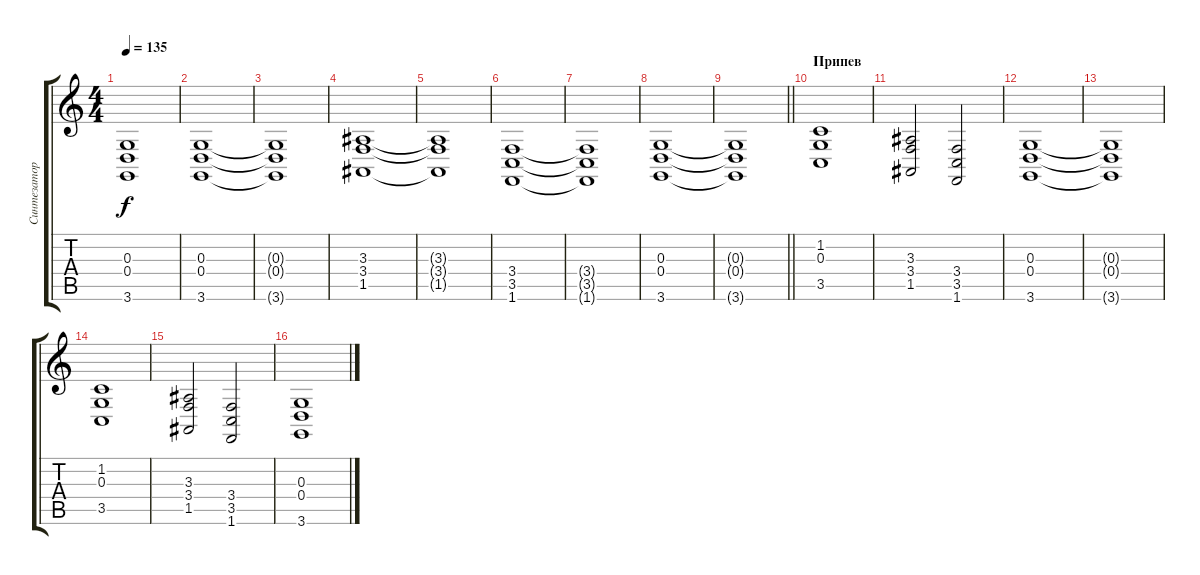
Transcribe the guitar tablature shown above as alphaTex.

\track ("Синтезатор" "Синтезатор") {instrument synthstrings1}
\staff {score tabs}
\tuning (E4 B3 G3 D3 A2 E2) {hide}
\ts (4 4)
\tempo 135
\clef g2
\ks c
(0.3{t} 0.4{t} 3.6{t}).1{dy f} |
(0.3 0.4 3.6).1 |
(0.3{t} 0.4{t} 3.6{t}).1 |
(3.3 3.4 1.5).1 |
(3.3{t} 3.4{t} 1.5{t}).1 |
(3.4 3.5 1.6).1 |
(3.4{t} 3.5{t} 1.6{t}).1 |
(0.3 0.4 3.6).1 |
\barLineRight lightlight
(0.3{t} 0.4{t} 3.6{t}).1 |
\section ("" "Припев")
(1.2 0.3 3.5).1 |
(3.3 3.4 1.5).2 (3.4 3.5 1.6).2 |
(0.3 0.4 3.6).1 |
(0.3{t} 0.4{t} 3.6{t}).1 |
(1.2 0.3 3.5).1 |
(3.3 3.4 1.5).2 (3.4 3.5 1.6).2 |
(0.3 0.4 3.6).1
